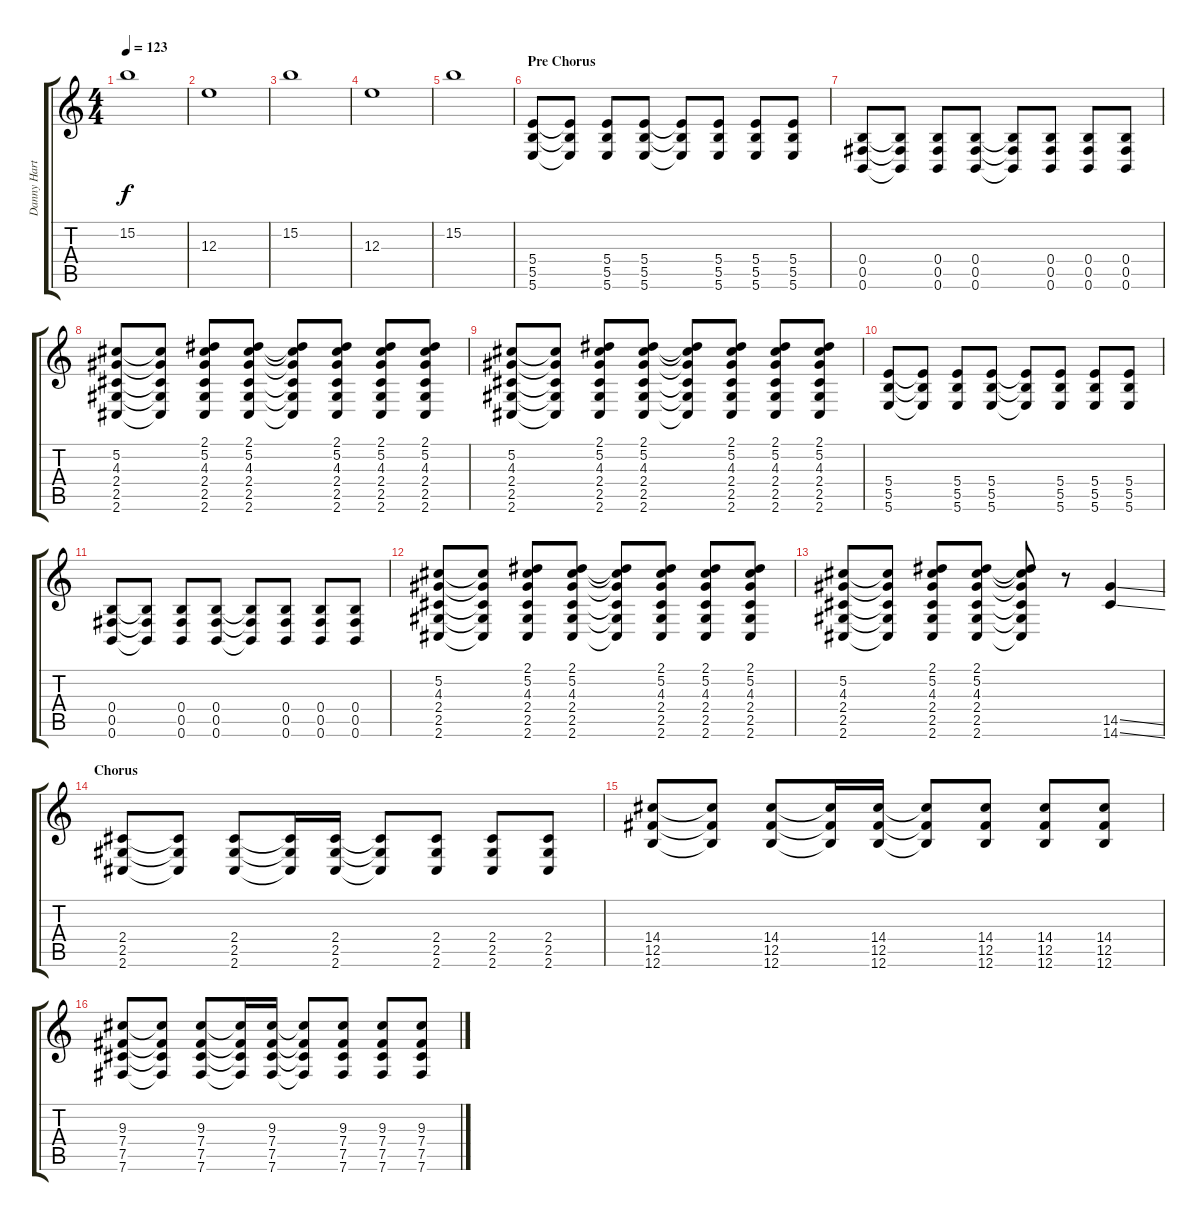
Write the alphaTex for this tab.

\track ("Danny Hartwell (Guitar Volume)" "Danny Hart") {instrument distortionguitar}
\staff {score tabs}
\tuning (Db4 Ab3 E3 B2 Gb2 B1) {hide}
\ts (4 4)
\tempo 123
\clef g2
\ks c
15.2.1{dy f} |
12.3.1 |
15.2.1 |
12.3.1 |
15.2.1 |
\section ("" "Pre Chorus")
(5.4 5.5 5.6).8{instrument distortionguitar} (5.4{t} 5.5{t} 5.6{t}).8 (5.4 5.5 5.6).8 (5.4 5.5 5.6).8 (5.4{t} 5.5{t} 5.6{t}).8 (5.4 5.5 5.6).8 (5.4 5.5 5.6).8 (5.4 5.5 5.6).8 |
(0.4 0.5 0.6).8 (0.4{t} 0.5{t} 0.6{t}).8 (0.4 0.5 0.6).8 (0.4 0.5 0.6).8 (0.4{t} 0.5{t} 0.6{t}).8 (0.4 0.5 0.6).8 (0.4 0.5 0.6).8 (0.4 0.5 0.6).8 |
(5.2 4.3 2.4 2.5 2.6).8 (5.2{t} 4.3{t} 2.4{t} 2.5{t} 2.6{t}).8 (2.1 5.2 4.3 2.4 2.5 2.6).8 (2.1 5.2 4.3 2.4 2.5 2.6).8 (2.1{t} 5.2{t} 4.3{t} 2.4{t} 2.5{t} 2.6{t}).8 (2.1 5.2 4.3 2.4 2.5 2.6).8 (2.1 5.2 4.3 2.4 2.5 2.6).8 (2.1 5.2 4.3 2.4 2.5 2.6).8 |
(5.2 4.3 2.4 2.5 2.6).8 (5.2{t} 4.3{t} 2.4{t} 2.5{t} 2.6{t}).8 (2.1 5.2 4.3 2.4 2.5 2.6).8 (2.1 5.2 4.3 2.4 2.5 2.6).8 (2.1{t} 5.2{t} 4.3{t} 2.4{t} 2.5{t} 2.6{t}).8 (2.1 5.2 4.3 2.4 2.5 2.6).8 (2.1 5.2 4.3 2.4 2.5 2.6).8 (2.1 5.2 4.3 2.4 2.5 2.6).8 |
(5.4 5.5 5.6).8 (5.4{t} 5.5{t} 5.6{t}).8 (5.4 5.5 5.6).8 (5.4 5.5 5.6).8 (5.4{t} 5.5{t} 5.6{t}).8 (5.4 5.5 5.6).8 (5.4 5.5 5.6).8 (5.4 5.5 5.6).8 |
(0.4 0.5 0.6).8 (0.4{t} 0.5{t} 0.6{t}).8 (0.4 0.5 0.6).8 (0.4 0.5 0.6).8 (0.4{t} 0.5{t} 0.6{t}).8 (0.4 0.5 0.6).8 (0.4 0.5 0.6).8 (0.4 0.5 0.6).8 |
(5.2 4.3 2.4 2.5 2.6).8 (5.2{t} 4.3{t} 2.4{t} 2.5{t} 2.6{t}).8 (2.1 5.2 4.3 2.4 2.5 2.6).8 (2.1 5.2 4.3 2.4 2.5 2.6).8 (2.1{t} 5.2{t} 4.3{t} 2.4{t} 2.5{t} 2.6{t}).8 (2.1 5.2 4.3 2.4 2.5 2.6).8 (2.1 5.2 4.3 2.4 2.5 2.6).8 (2.1 5.2 4.3 2.4 2.5 2.6).8 |
(5.2 4.3 2.4 2.5 2.6).8 (5.2{t} 4.3{t} 2.4{t} 2.5{t} 2.6{t}).8 (2.1 5.2 4.3 2.4 2.5 2.6).8 (2.1 5.2 4.3 2.4 2.5 2.6).8 (2.1{t} 5.2{t} 4.3{t} 2.4{t} 2.5{t} 2.6{t}).8 r.8 (14.5{ss} 14.6{ss}).4 |
\section ("" "Chorus")
(2.4 2.5 2.6).8 (2.4{t} 2.5{t} 2.6{t}).8 (2.4 2.5 2.6).8 (2.4{t} 2.5{t} 2.6{t}).16 (2.4 2.5 2.6).16 (2.4{t} 2.5{t} 2.6{t}).8 (2.4 2.5 2.6).8 (2.4 2.5 2.6).8 (2.4 2.5 2.6).8 |
(14.4 12.5 12.6).8 (14.4{t} 12.5{t} 12.6{t}).8 (14.4 12.5 12.6).8 (14.4{t} 12.5{t} 12.6{t}).16 (14.4 12.5 12.6).16 (14.4{t} 12.5{t} 12.6{t}).8 (14.4 12.5 12.6).8 (14.4 12.5 12.6).8 (14.4 12.5 12.6).8 |
(9.3 7.4 7.5 7.6).8 (9.3{t} 7.4{t} 7.5{t} 7.6{t}).8 (9.3 7.4 7.5 7.6).8 (9.3{t} 7.4{t} 7.5{t} 7.6{t}).16 (9.3 7.4 7.5 7.6).16 (9.3{t} 7.4{t} 7.5{t} 7.6{t}).8 (9.3 7.4 7.5 7.6).8 (9.3 7.4 7.5 7.6).8 (9.3 7.4 7.5 7.6).8
